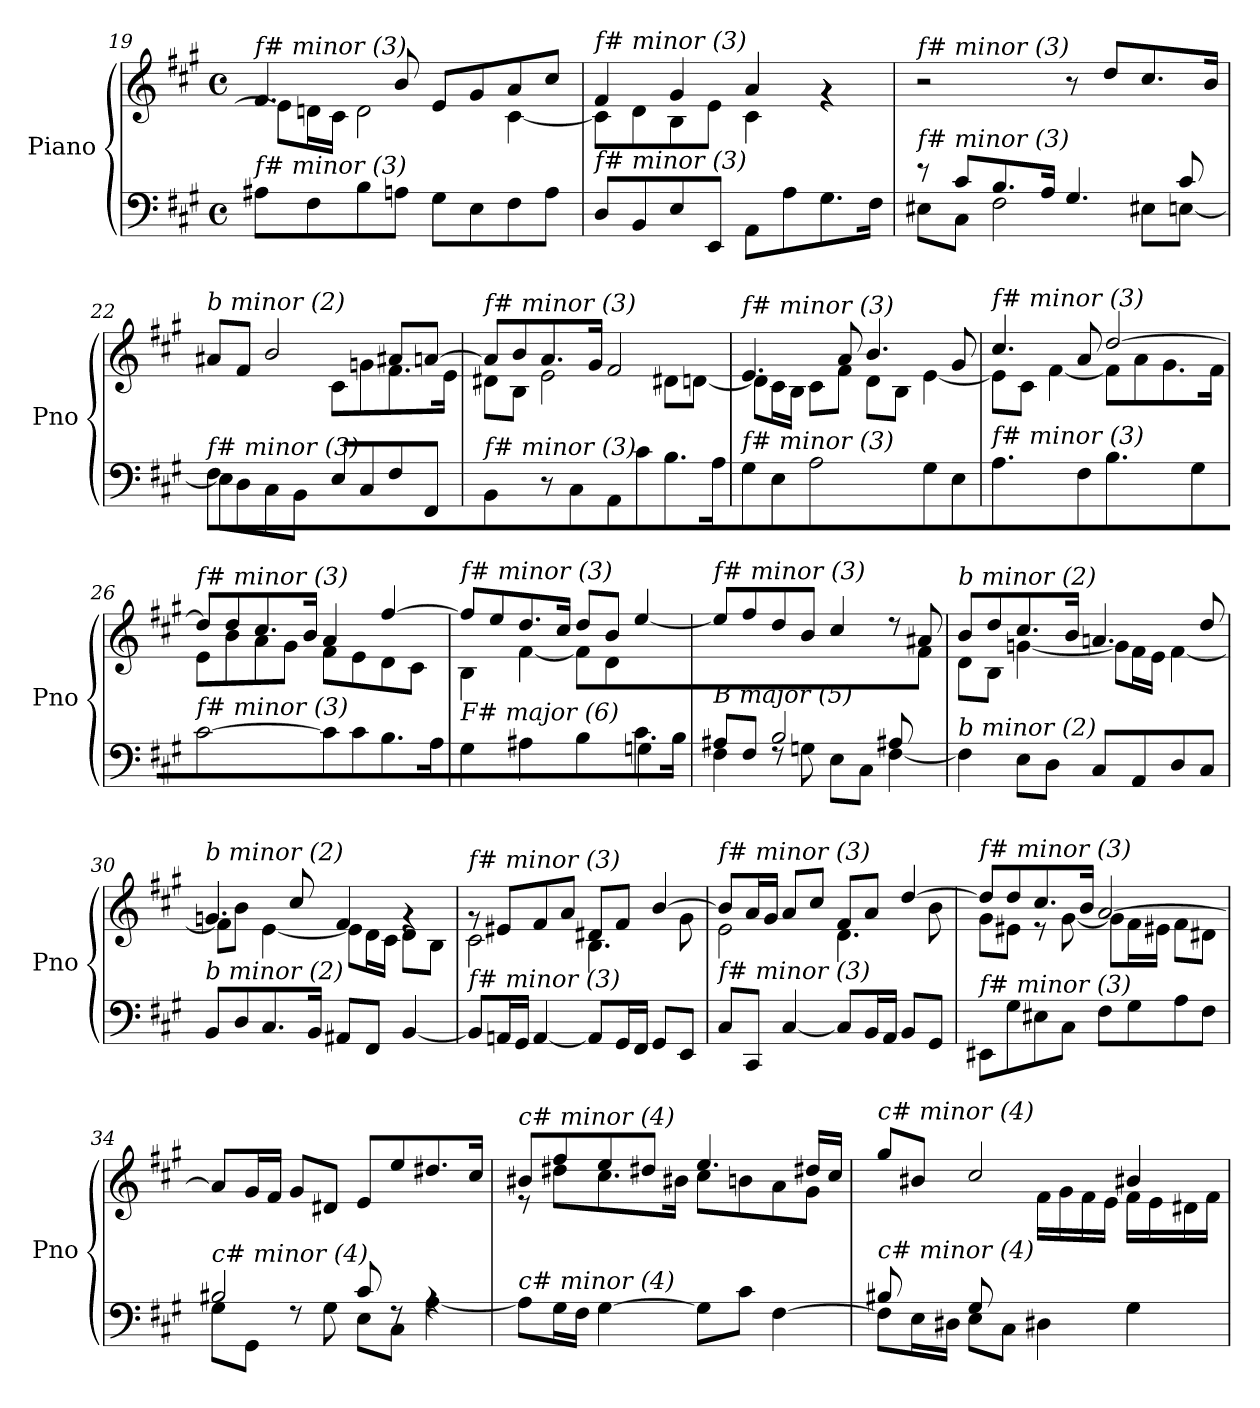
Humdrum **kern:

**kern	**kern
*part1	*part1
*staff2	*staff1
*I"Piano	*
*I'Pno	*
*clefF4	*clefG2
*k[f#c#g#]	*k[f#c#g#]
*M4/4	*M4/4
*met(c)	*met(c)
=19	=19
*	*^
!	!LO:TX:i:t=f# minor (3)	!
!LO:TX:i:t=f# minor (3)	!	!
8A#X\L	4.f#/	8e\L]
8F#\	.	16dn\L
.	.	16c#\JJ
8B\	.	2d\
8An\J	8b/	.
8G#\L	8e/L	.
8E\	8g#/	.
8F#\	8a/	[4c#\
8A\J	8cc#/J	.
=20	=20	=20
!	!LO:TX:i:t=f# minor (3)	!
!LO:TX:i:t=f# minor (3)	!	!
8D/L	4f#/	8c#\L]
8BB/	.	8d\
8E/	4g#/	8B\
8EE/J	.	8e\J
8AA\L	4a/	4c#\
8A\	.	.
8.G#\	4rg	4rg
16F#\Jk	.	.
*	*v	*v
=21	=21
*^	*
!	!	!LO:TX:i:t=f# minor (3)
!LO:TX:i:t=f# minor (3)	!	!
8r	8E#X\L	2r
8c#/L	8C#\J	.
8.B/	2F#\	.
16A/Jk	.	.
4.G#/	.	8r
.	.	8dd/L
.	8E#X\L	8.cc#/
8c#/	[8En\J	.
.	.	16b/Jk
!!LO:PB:g=z
=22	=22	=22
*	*	*^
!	!	!LO:TX:i:t=b minor (2)	!
!LO:TX:i:t=f# minor (3)	!	!	!
8F#/L	8E\L]	8a#X/L	8ryy
2..ryy	8D\	8f#/J	8f#\
.	8C#\	2b/	8.e\
.	8BB\J	.	.
.	.	.	16d\Jk
.	8E/L	.	8c#\L
.	8C#/	.	8gn\
.	8F#/	8a#X/L	8.f#\
.	8FF#/J	[8an/J	.
.	.	.	16e\Jk
*v	*v	*	*
=23	=23	=23
!	!LO:TX:i:t=f# minor (3)	!
!LO:TX:i:t=f# minor (3)	!	!
4BB/	8a/L]	8d#X\L
.	8b/	8B\J
8r	8.a/	2e\
8C#/	.	.
.	16g#/Jk	.
8AA\L	2f#/	.
8c#\	.	.
8.B\	.	8d#X\L
.	.	[8dn\J
16A\Jk	.	.
=24	=24	=24
!	!LO:TX:i:t=f# minor (3)	!
!LO:TX:i:t=f# minor (3)	!	!
8G#\L	4.e/	8d\L]
8E\J	.	16c#\L
.	.	16B\JJ
2A\	.	8c#\L
.	8a/	8f#\J
.	4.b/	8d\L
.	.	8B\J
8G#\L	.	[4e\
8E\J	8g#/	.
=25	=25	=25
!	!LO:TX:i:t=f# minor (3)	!
!LO:TX:i:t=f# minor (3)	!	!
4.A\	4.cc#/	8e\L]
.	.	8c#\J
.	.	[4f#\
8F#\	8a/	.
4.B\	[2dd/	8f#\L]
.	.	8a\
.	.	8.g#\
8G#\	.	.
.	.	16f#\Jk
!!LO:LB:g=z	!!
=26	=26	=26
!	!LO:TX:i:t=f# minor (3)	!
!LO:TX:i:t=f# minor (3)	!	!
[2c#\	8dd/L]	8e\L
.	8dd/	8b\
.	8.cc#/	8a\
.	.	8g#\J
.	16b/Jk	.
8c#\L]	4a/	8f#\L
8c#\	.	8e\
8.B\	[4ff#/	8d\
.	.	8c#\J
16A\Jk	.	.
=27	=27	=27
*^	*	*
!	!	!LO:TX:i:t=f# minor (3)	!
!LO:TX:i:t=F# major (6)	!	!	!
2.ryy	4G#\	8ff#/L]	4B\
.	.	8ee/	.
.	4A#X\	8.dd/	[4f#\
.	.	16cc#/Jk	.
.	4B\	8dd/L	8f#\L]
.	.	8b/J	8d\
8.c#/	4Gn\	[4ee/	4ryy
16B/Jk	.	.	.
=28	=28	=28	=28
!	!	!LO:TX:i:t=f# minor (3)	!
!LO:TX:i:t=B major (5)	!	!	!
8A#X/L	4F#\	8ee/L]	2..ryy
8F#/J	.	8ff#/	.
2B/	8rF	8dd/	.
.	8Gn\	8b/J	.
.	8E\L	4cc#/	.
.	8C#\J	.	.
8A#X/L	[4F#\	8rdd	.
8ryy	.	8a#X/	8f#\J
*v	*v	*	*
=29	=29	=29
!	!LO:TX:i:t=b minor (2)	!
!LO:TX:i:t=b minor (2)	!	!
4F#\]	8b/L	8d\L
.	8dd/	8B\J
8E\L	8.cc#/	[4gn\
8D\J	.	.
.	16b/Jk	.
8C#/L	4.an/	8g\L]
8AA/	.	16f#\L
.	.	16e\JJ
8D/	.	[4f#\
8C#/J	8dd/	.
!!LO:LB:g=z	!!
=30	=30	=30
!	!LO:TX:i:t=b minor (2)	!
!LO:TX:i:t=b minor (2)	!	!
8BB/L	4.gn/	8f#\L]
8D/	.	8b\J
8.C#/	.	[4e\
.	8cc#/	.
16BB/Jk	.	.
8AA#X/L	4f#/	8e\L]
8FF#/J	.	16d\L
.	.	16c#\JJ
[4BB/	4rg	8d\L
.	.	8B\J
=31	=31	=31
!	!LO:TX:i:t=f# minor (3)	!
!LO:TX:i:t=f# minor (3)	!	!
8BB/L]	8rg	2c#\
16AAn/L	8e#X/L	.
16GG#/JJ	.	.
[4AA/	8f#/	.
.	8a/J	.
8AA/L]	8d#X/L	4.B\
16GG#/L	8f#/J	.
16FF#/JJ	.	.
8GG#/L	[4b/	.
8EE/J	.	8g#\
=32	=32	=32
!	!LO:TX:i:t=f# minor (3)	!
!LO:TX:i:t=f# minor (3)	!	!
8C#/L	8b/L]	2e\
8CC#/J	16a/L	.
.	16g#/JJ	.
[4C#/	8a/L	.
.	8cc#/J	.
8C#/L]	8f#/L	4.d\
16BB/L	8a/J	.
16AA/JJ	.	.
8BB/L	[4dd/	.
8GG#/J	.	8b\
=33	=33	=33
!	!LO:TX:i:t=f# minor (3)	!
!LO:TX:i:t=f# minor (3)	!	!
8EE#X/L	8dd/L]	8g#\L
8G#\	8dd/	8e#X\J
8E#X\	8.cc#/	8r
8C#\J	.	[8g#\
.	16b/Jk	.
8F#\L	[2a/	8g#\L]
8G#\	.	16f#\L
.	.	16e#X\JJ
8A\	.	8f#\L
8F#\J	.	8d#X\J
!!LO:LB:g=z
=34	=34	=34
*^	*	*
!	!	!LO:TX:i:t=c# minor (4)	!
!LO:TX:i:t=c# minor (4)	!	!	!
*	*	*v	*v
2B#X/	8G#\L	8a/L]
.	8GG#\J	16g#/L
.	.	16f#/JJ
.	8rF	8g#/L
.	8G#\	8d#X/J
8c#/	8E\L	8e/L
8rF	8C#\J	8ee/
4rA	[4A\	8.dd#X/
.	.	16cc#/Jk
*v	*v	*
=35	=35
*	*^
!	!LO:TX:i:t=c# minor (4)	!
!LO:TX:i:t=c# minor (4)	!	!
8A\L]	8b#X/L	8r
16G#\L	8ff#/	8dd#X\L
16F#\JJ	.	.
[4G#\	8ee/	8.cc#\
.	8dd#X/J	.
.	.	16b#X\Jk
8G#\L]	4.ee/	8cc#\L
8c#\J	.	8bn\
[4F#\	.	8a\
.	16dd#X/LL	8g#\J
.	16cc#/JJ	.
=36	=36	=36
*^	*	*
!	!	!LO:TX:i:t=c# minor (4)	!
!LO:TX:i:t=c# minor (4)	!	!	!
8B#X/L	8F#\L]	8gg#/L	8ryy
8ryy	16E\L	8b#X/J	8d#X\
.	16D#X\JJ	.	.
8G#/	8E\L	2cc#/	8ryy
2ryy	8C#\J	.	8g#\J
.	4D#X\	.	16f#\LL
.	.	.	16g#\
.	.	.	16f#\
.	.	.	16e\JJ
.	4G#\	4b#X/	16f#\LL
.	.	.	16e\
8ryy	.	.	16d#X\
.	.	.	16f#\JJ
*v	*v	*	*
*	*v	*v
=	=
*-	*-
